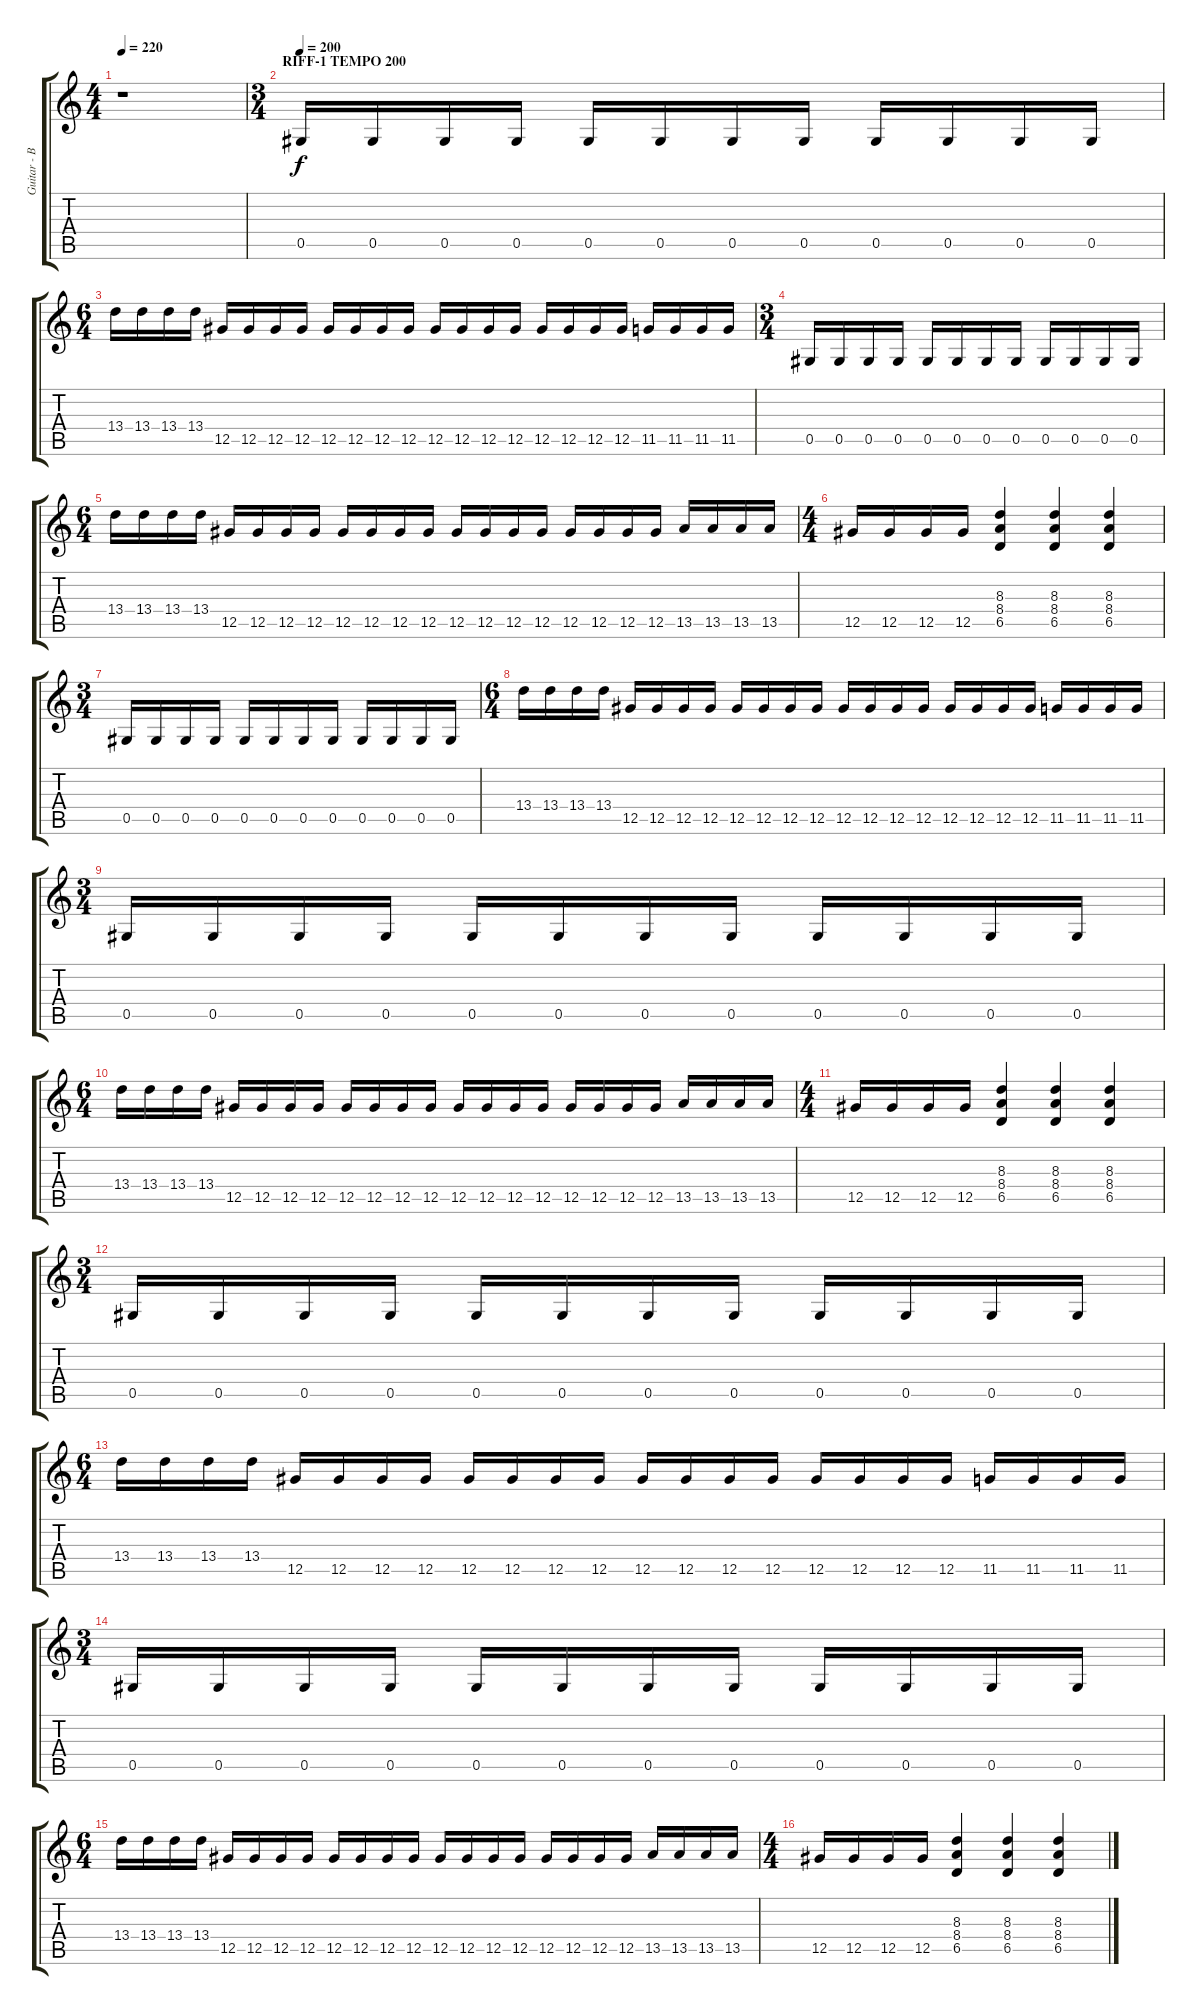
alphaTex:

\track ("Guitar - Blasphemer" "Guitar - B") {instrument overdrivenguitar}
\staff {score tabs}
\tuning (Eb4 Bb3 Gb3 Db3 Ab2 Eb2) {hide}
\ts (4 4)
\tempo 220
\clef g2
\ks c
r.1{dy f} |
\ts (3 4)
\section ("" "RIFF-1 TEMPO 200")
\tempo 200
0.5.16 0.5.16 0.5.16 0.5.16 0.5.16 0.5.16 0.5.16 0.5.16 0.5.16 0.5.16 0.5.16 0.5.16 |
\ts (6 4)
13.4.16 13.4.16 13.4.16 13.4.16 12.5.16 12.5.16 12.5.16 12.5.16 12.5.16 12.5.16 12.5.16 12.5.16 12.5.16 12.5.16 12.5.16 12.5.16 12.5.16 12.5.16 12.5.16 12.5.16 11.5.16 11.5.16 11.5.16 11.5.16 |
\ts (3 4)
0.5.16 0.5.16 0.5.16 0.5.16 0.5.16 0.5.16 0.5.16 0.5.16 0.5.16 0.5.16 0.5.16 0.5.16 |
\ts (6 4)
13.4.16 13.4.16 13.4.16 13.4.16 12.5.16 12.5.16 12.5.16 12.5.16 12.5.16 12.5.16 12.5.16 12.5.16 12.5.16 12.5.16 12.5.16 12.5.16 12.5.16 12.5.16 12.5.16 12.5.16 13.5.16 13.5.16 13.5.16 13.5.16 |
\ts (4 4)
12.5.16 12.5.16 12.5.16 12.5.16 (8.3 8.4 6.5).4 (8.3 8.4 6.5).4 (8.3 8.4 6.5).4 |
\ts (3 4)
0.5.16 0.5.16 0.5.16 0.5.16 0.5.16 0.5.16 0.5.16 0.5.16 0.5.16 0.5.16 0.5.16 0.5.16 |
\ts (6 4)
13.4.16 13.4.16 13.4.16 13.4.16 12.5.16 12.5.16 12.5.16 12.5.16 12.5.16 12.5.16 12.5.16 12.5.16 12.5.16 12.5.16 12.5.16 12.5.16 12.5.16 12.5.16 12.5.16 12.5.16 11.5.16 11.5.16 11.5.16 11.5.16 |
\ts (3 4)
0.5.16 0.5.16 0.5.16 0.5.16 0.5.16 0.5.16 0.5.16 0.5.16 0.5.16 0.5.16 0.5.16 0.5.16 |
\ts (6 4)
13.4.16 13.4.16 13.4.16 13.4.16 12.5.16 12.5.16 12.5.16 12.5.16 12.5.16 12.5.16 12.5.16 12.5.16 12.5.16 12.5.16 12.5.16 12.5.16 12.5.16 12.5.16 12.5.16 12.5.16 13.5.16 13.5.16 13.5.16 13.5.16 |
\ts (4 4)
12.5.16 12.5.16 12.5.16 12.5.16 (8.3 8.4 6.5).4 (8.3 8.4 6.5).4 (8.3 8.4 6.5).4 |
\ts (3 4)
0.5.16 0.5.16 0.5.16 0.5.16 0.5.16 0.5.16 0.5.16 0.5.16 0.5.16 0.5.16 0.5.16 0.5.16 |
\ts (6 4)
13.4.16 13.4.16 13.4.16 13.4.16 12.5.16 12.5.16 12.5.16 12.5.16 12.5.16 12.5.16 12.5.16 12.5.16 12.5.16 12.5.16 12.5.16 12.5.16 12.5.16 12.5.16 12.5.16 12.5.16 11.5.16 11.5.16 11.5.16 11.5.16 |
\ts (3 4)
0.5.16 0.5.16 0.5.16 0.5.16 0.5.16 0.5.16 0.5.16 0.5.16 0.5.16 0.5.16 0.5.16 0.5.16 |
\ts (6 4)
13.4.16 13.4.16 13.4.16 13.4.16 12.5.16 12.5.16 12.5.16 12.5.16 12.5.16 12.5.16 12.5.16 12.5.16 12.5.16 12.5.16 12.5.16 12.5.16 12.5.16 12.5.16 12.5.16 12.5.16 13.5.16 13.5.16 13.5.16 13.5.16 |
\ts (4 4)
12.5.16 12.5.16 12.5.16 12.5.16 (8.3 8.4 6.5).4 (8.3 8.4 6.5).4 (8.3 8.4 6.5).4
